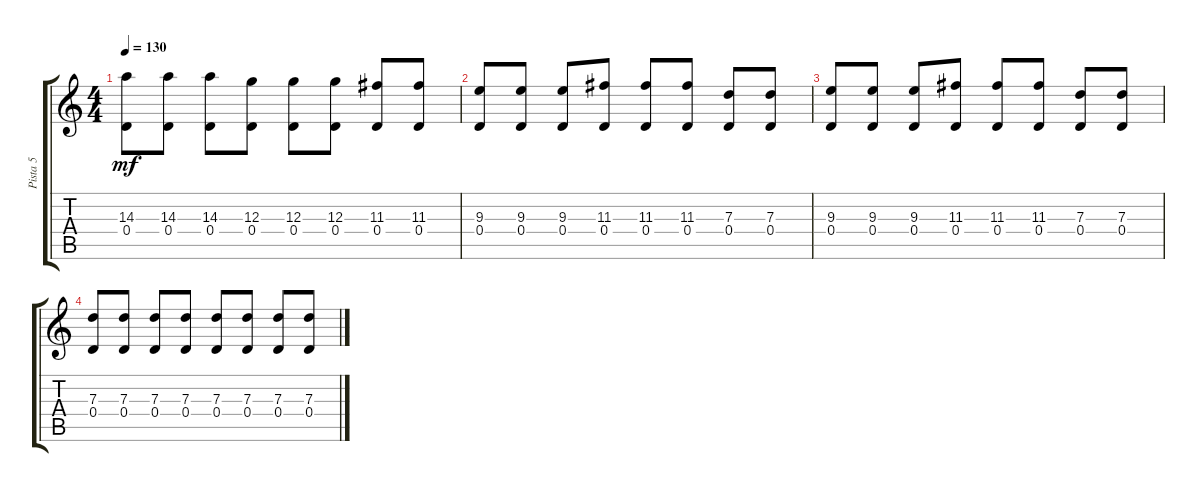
\track ("Pista 5" "Pista 5") {instrument distortionguitar}
\staff {score tabs}
\tuning (E4 B3 G3 D3 A2 E2) {hide}
\ts (4 4)
\tempo 130
\clef g2
\ks c
(14.3 0.4).8{dy mf volume 0} (14.3 0.4).8 (14.3 0.4).8 (12.3 0.4).8 (12.3 0.4).8 (12.3 0.4).8 (11.3 0.4).8 (11.3 0.4).8 |
(9.3 0.4).8 (9.3 0.4).8 (9.3 0.4).8 (11.3 0.4).8 (11.3 0.4).8 (11.3 0.4).8 (7.3 0.4).8 (7.3 0.4).8 |
(9.3 0.4).8 (9.3 0.4).8 (9.3 0.4).8 (11.3 0.4).8 (11.3 0.4).8 (11.3 0.4).8 (7.3 0.4).8 (7.3 0.4).8 |
(7.3 0.4).8 (7.3 0.4).8 (7.3 0.4).8 (7.3 0.4).8 (7.3 0.4).8 (7.3 0.4).8 (7.3 0.4).8 (7.3 0.4).8
